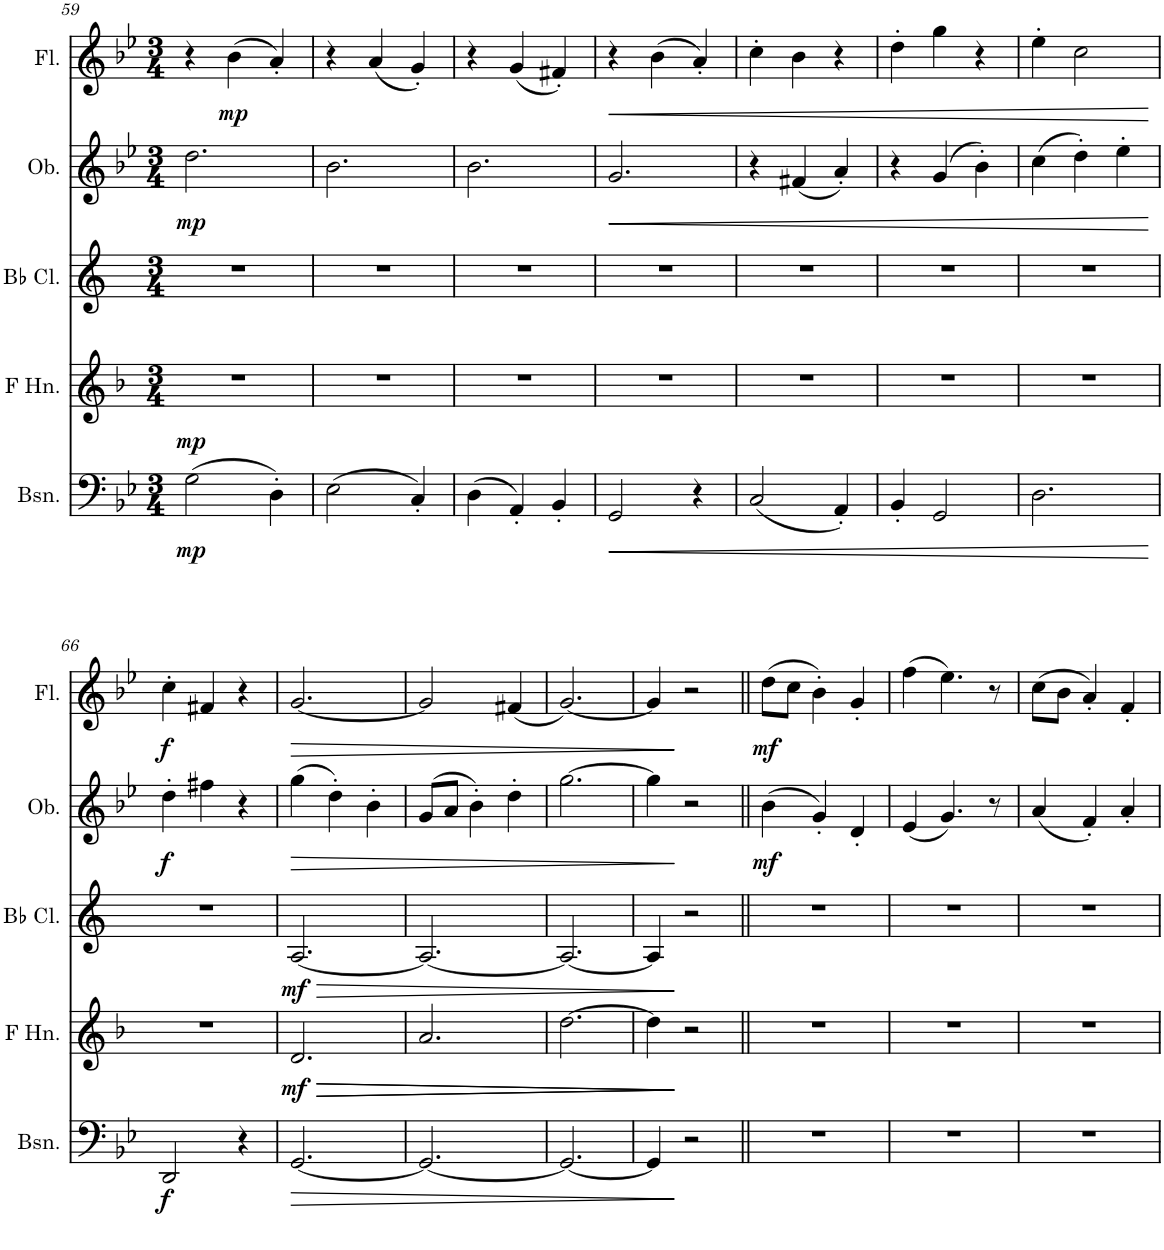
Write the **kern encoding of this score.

**kern	**dynam	**kern	**dynam	**kern	**dynam	**kern	**dynam	**kern	**dynam
*part5	*part5	*part4	*part4	*part3	*part3	*part2	*part2	*part1	*part1
*staff5	*staff5	*staff4	*staff4	*staff3	*staff3	*staff2	*staff2	*staff1	*staff1
*I"Bassoon	*	*I"Horn in F	*	*I"Bb Clarinet	*	*I"Oboe	*	*I"Flute	*
*I'Bsn.	*	*	*	*I'Bb Cl.	*	*I'Ob.	*	*I'Fl.	*
!!LO:PB:g=z
*clefF4	*	*clefG2	*	*clefG2	*	*clefG2	*	*clefG2	*
*	*	*Trd4c7	*	*Trd1c2	*	*	*	*	*
*k[b-e-]	*	*k[b-]	*	*k[]	*	*k[b-e-]	*	*k[b-e-]	*
*M3/4	*	*M3/4	*	*M3/4	*	*M3/4	*	*M3/4	*
=59	=59	=59	=59	=59	=59	=59	=59	=59	=59
!	!LO:DY:b	!	!LO:DY:b	!	!	!	!LO:DY:b	!	!
(2G\	mp	2.r	mp	2.r	.	2.dd\	mp	4r	.
!	!	!	!	!	!	!	!	!	!LO:DY:b
.	.	.	.	.	.	.	.	(4b-\	mp
4D'\)	.	.	.	.	.	.	.	4a'/)	.
=60	=60	=60	=60	=60	=60	=60	=60	=60	=60
(2E-\	.	2.r	.	2.r	.	2.b-\	.	4r	.
.	.	.	.	.	.	.	.	(4a/	.
4C'/)	.	.	.	.	.	.	.	4g'/)	.
=61	=61	=61	=61	=61	=61	=61	=61	=61	=61
(4D\	.	2.r	.	2.r	.	2.b-\	.	4r	.
4AA'/)	.	.	.	.	.	.	.	(4g/	.
4BB-'/	.	.	.	.	.	.	.	4f#X'/)	.
=62	=62	=62	=62	=62	=62	=62	=62	=62	=62
!	!LO:HP:b	!	!	!	!	!	!LO:HP:b	!	!LO:HP:b
2GG/	<	2.r	.	2.r	.	2.g/	<	4r	<
.	.	.	.	.	.	.	.	(4b-\	.
4r	.	.	.	.	.	.	.	4a'/)	.
=63	=63	=63	=63	=63	=63	=63	=63	=63	=63
(2C/	.	2.r	.	2.r	.	4r	.	4cc'\	.
.	.	.	.	.	.	(4f#X/	.	4b-\	.
4AA'/)	.	.	.	.	.	4a'/)	.	4r	.
=64	=64	=64	=64	=64	=64	=64	=64	=64	=64
4BB-'/	.	2.r	.	2.r	.	4r	.	4dd'\	.
2GG/	.	.	.	.	.	(4g/	.	4gg\	.
.	.	.	.	.	.	4b-'\)	.	4r	.
=65	=65	=65	=65	=65	=65	=65	=65	=65	=65
2.D\	.	2.r	.	2.r	.	(4cc\	.	4ee-'\	.
.	.	.	.	.	.	4dd'\)	.	2cc\	.
.	.	.	.	.	.	4ee-'\	.	.	.
.	[	.	.	.	.	.	[	.	[
!!LO:LB:g=z
=66	=66	=66	=66	=66	=66	=66	=66	=66	=66
!	!LO:DY:b	!	!	!	!	!	!LO:DY:b	!	!LO:DY:b
2DD/	f	2.r	.	2.r	.	4dd'\	f	4cc'\	f
.	.	.	.	.	.	4ff#X\	.	4f#X/	.
4r	.	.	.	.	.	4r	.	4r	.
=67	=67	=67	=67	=67	=67	=67	=67	=67	=67
!	!LO:HP:b	!	!LO:HP:b	!	!LO:HP:b	!	!LO:HP:b	!	!LO:HP:b
!	!	!	!LO:DY:n=1:b	!	!LO:DY:n=1:b	!	!	!	!
[2.GG/	>	2.d/	> mf	[2.A/	> mf	(4gg\	>	[2.g/	>
.	.	.	.	.	.	4dd'\)	.	.	.
.	.	.	.	.	.	4b-'\	.	.	.
=68	=68	=68	=68	=68	=68	=68	=68	=68	=68
!	!	!	!LO:HP:b	!	!	!	!	!	!
2.GG/_	.	2.a/	>	2.A/_	.	(8g/L	.	2g/]	.
.	.	.	.	.	.	8a/J	.	.	.
.	.	.	.	.	.	4b-'\)	.	.	.
.	.	.	.	.	.	4dd'\	.	(4f#X/	.
=69	=69	=69	=69	=69	=69	=69	=69	=69	=69
2.GG/_	.	[2.dd\	.	2.A/_	.	[2.gg\	.	[2.g/)	.
=70	=70	=70	=70	=70	=70	=70	=70	=70	=70
4GG/]	.	4dd\]	.	4A/]	.	4gg\]	.	4g/]	.
2r	]	2r	] ]	2r	]	2r	]	2r	]
=71||	=71||	=71||	=71||	=71||	=71||	=71||	=71||	=71||	=71||
!	!	!	!	!	!	!	!LO:DY:b	!	!LO:DY:b
2.r	.	2.r	.	2.r	.	(4b-\	mf	(8dd\L	mf
.	.	.	.	.	.	.	.	8cc\J	.
.	.	.	.	.	.	4g'/)	.	4b-'\)	.
.	.	.	.	.	.	4d'/	.	4g'/	.
=72	=72	=72	=72	=72	=72	=72	=72	=72	=72
2.r	.	2.r	.	2.r	.	(4e-/	.	(4ff\	.
.	.	.	.	.	.	4.g/)	.	4.ee-\)	.
.	.	.	.	.	.	8r	.	8r	.
=73	=73	=73	=73	=73	=73	=73	=73	=73	=73
2.r	.	2.r	.	2.r	.	(4a/	.	(8cc\L	.
.	.	.	.	.	.	.	.	8b-\J	.
.	.	.	.	.	.	4f'/)	.	4a'/)	.
.	.	.	.	.	.	4a'/	.	4f'/	.
=	=	=	=	=	=	=	=	=	=
*-	*-	*-	*-	*-	*-	*-	*-	*-	*-
